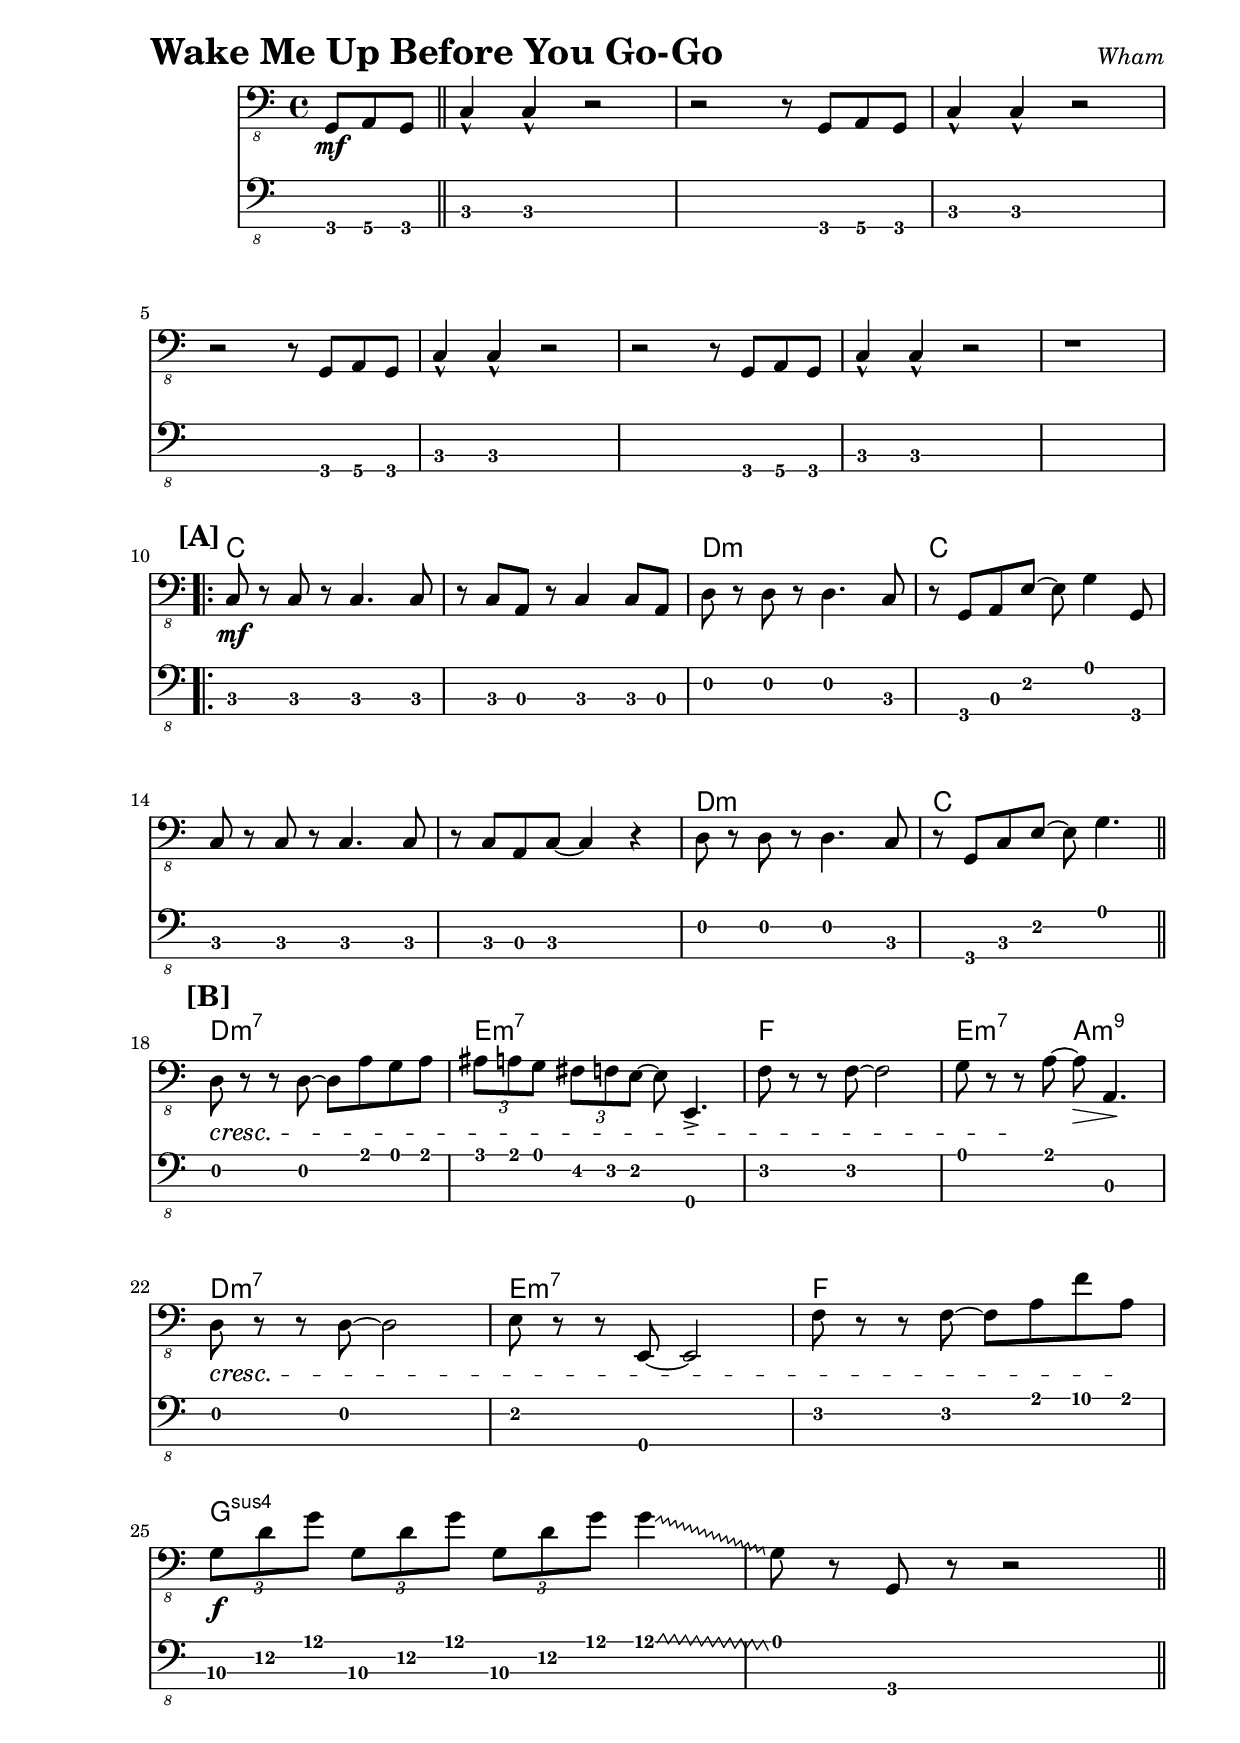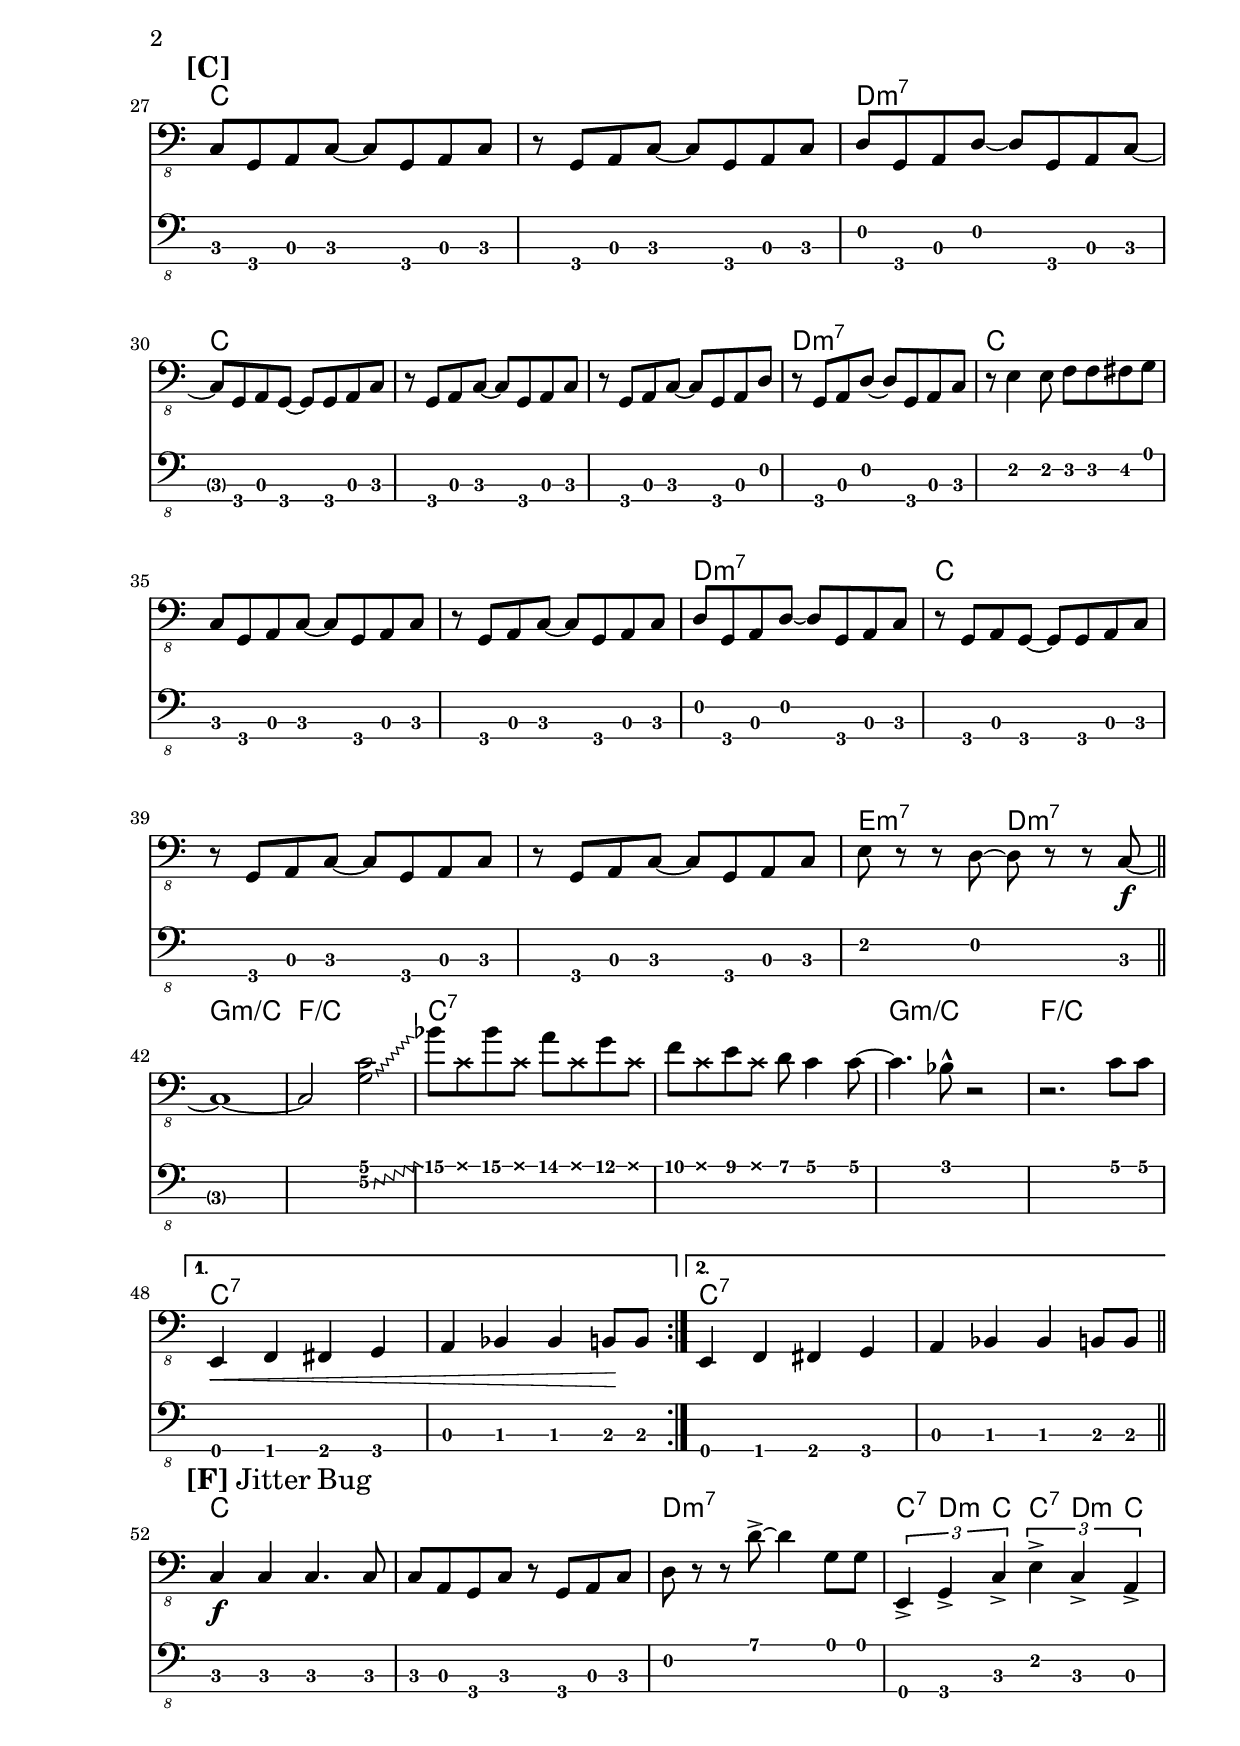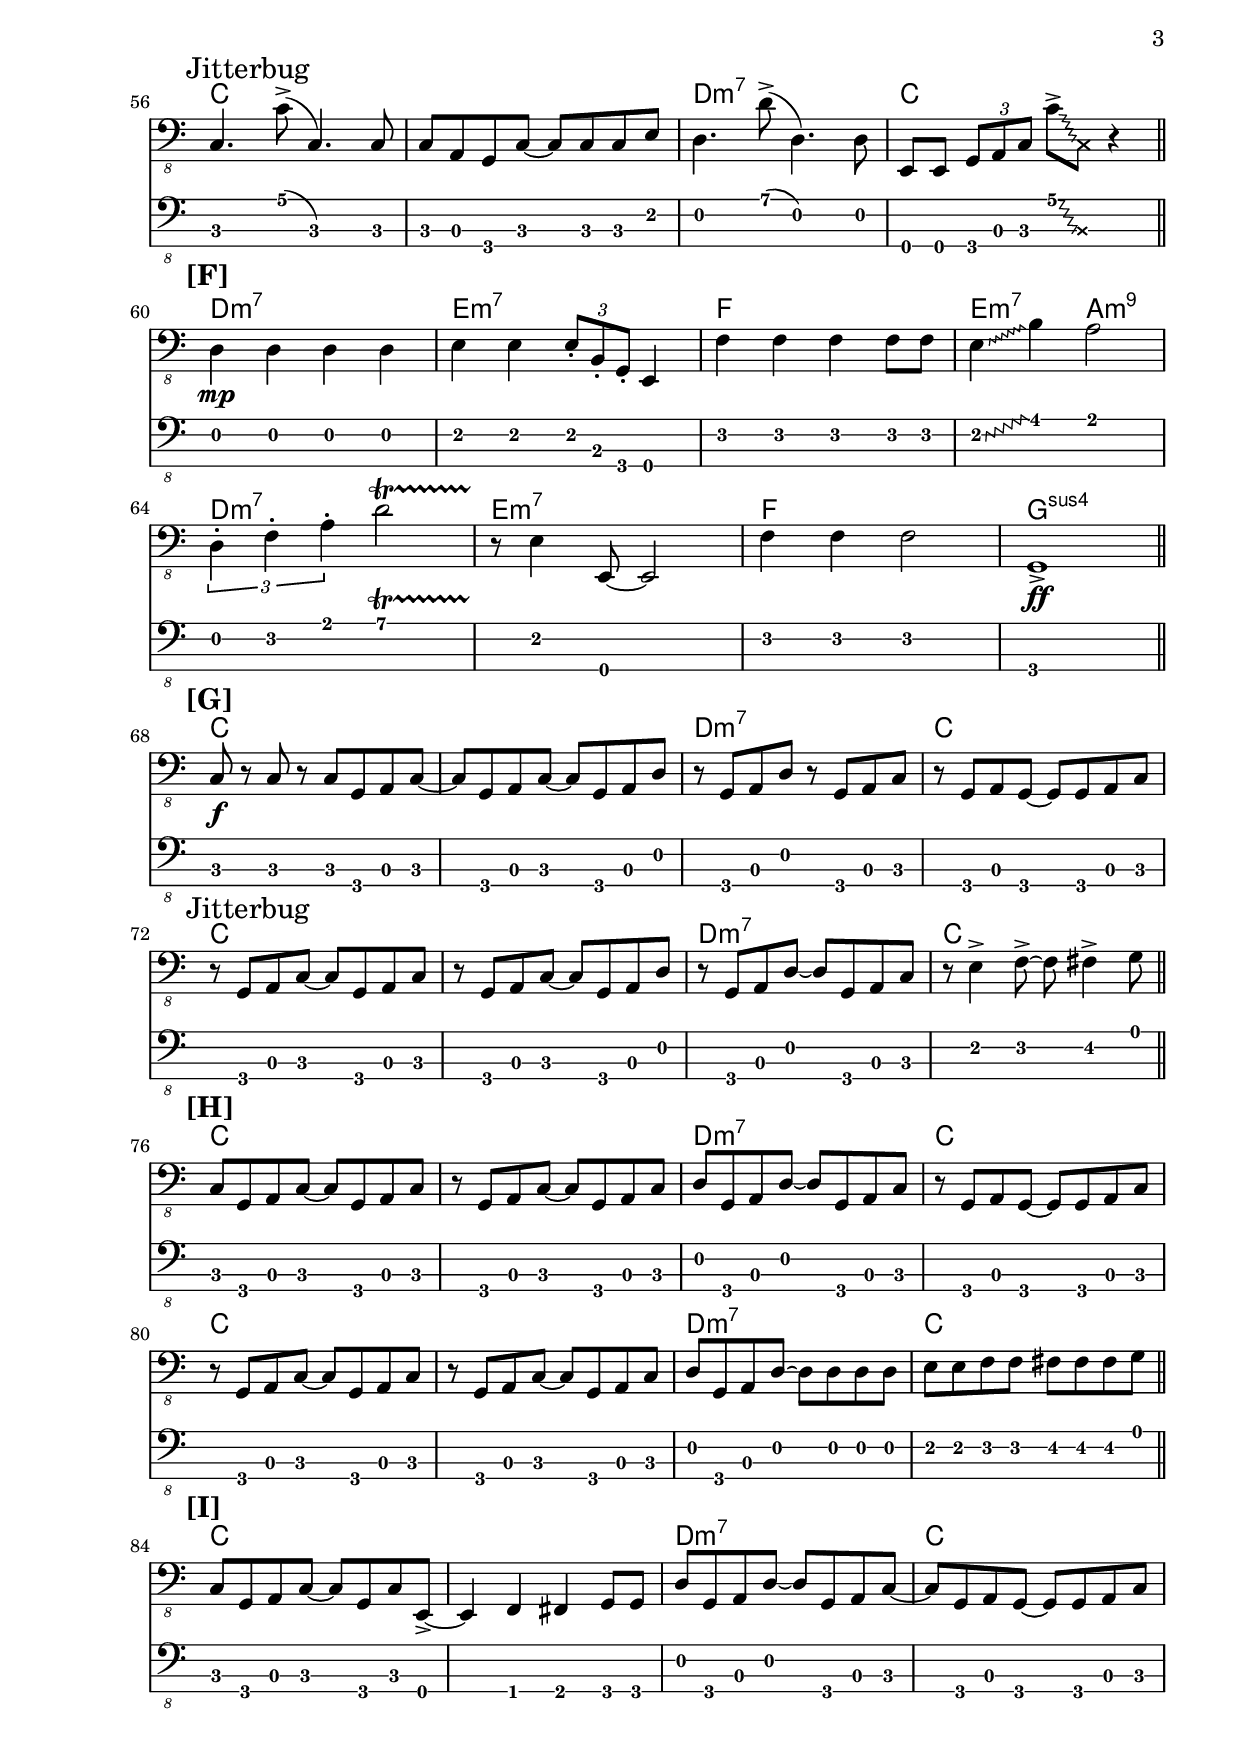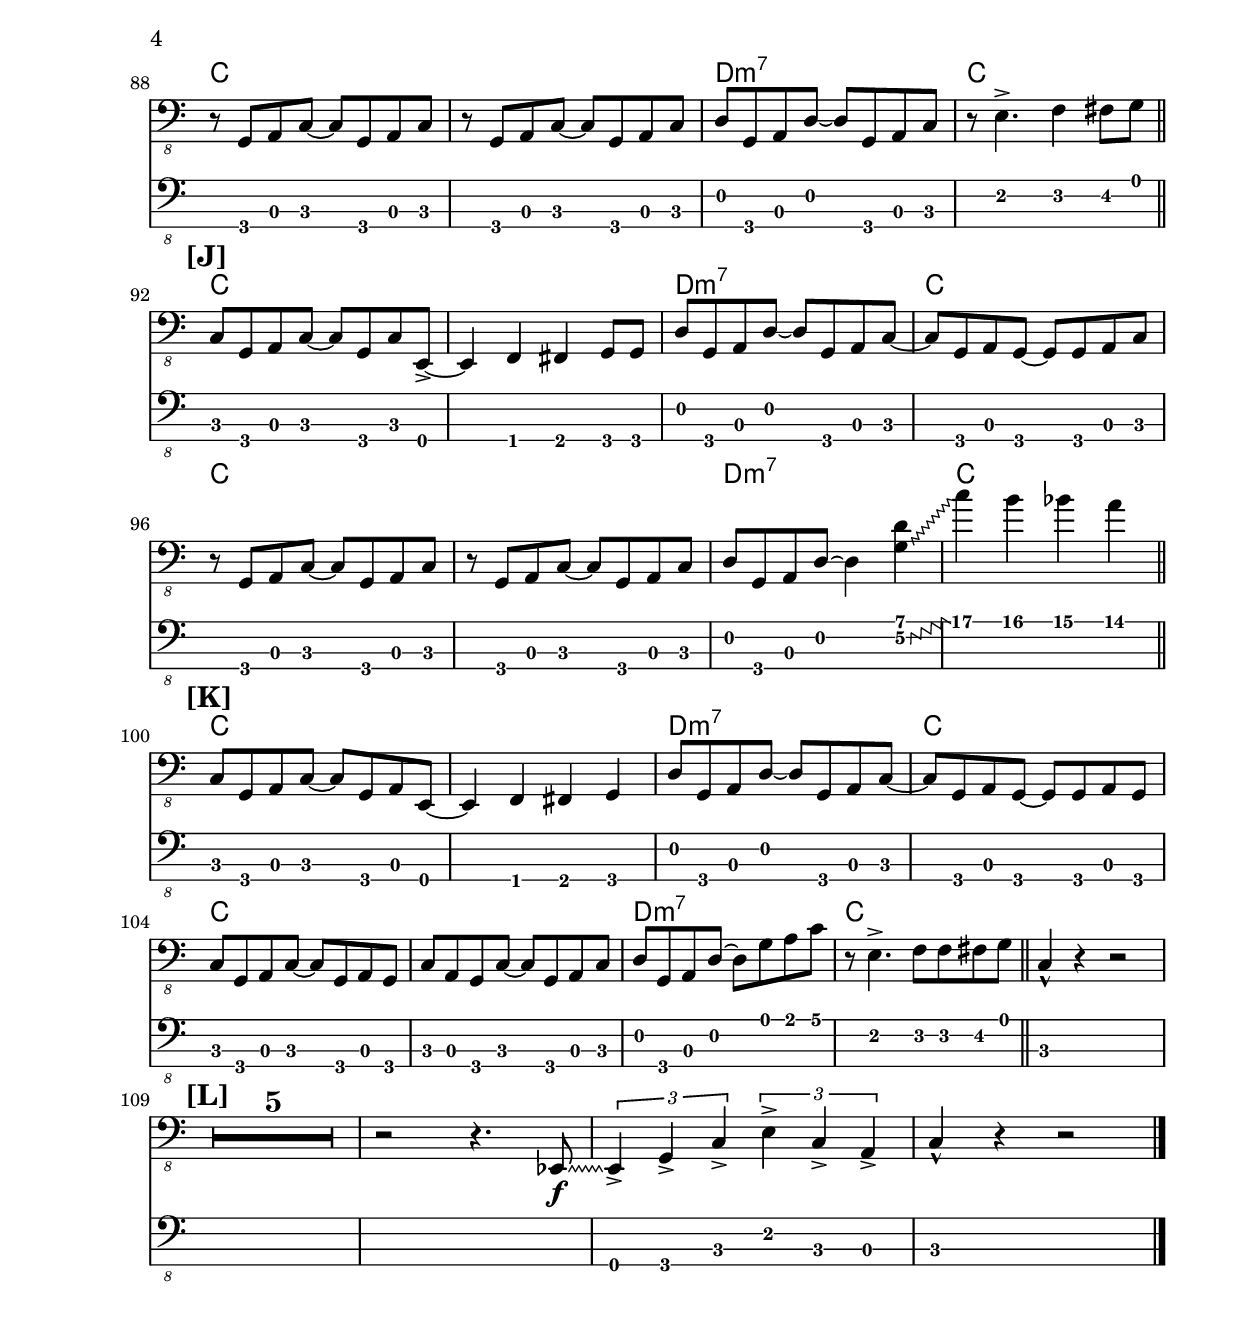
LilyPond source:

% LilyBin

\version "2.18.0"
\include "english.ly"

\header {
  piece = \markup { \fontsize #4 \bold "Wake Me Up Before You Go-Go" }
  opus = \markup { \italic "Wham" }
}

\paper { 
  left-margin = 1.0 \in
  right-margin = 0.5 \in
}

mBreak = {
  %% \break
}

cBreak = { \break }

global = {
  %% \tempo "" 4 = 150
  \time 4/4
  \override Glissando.style = #'zigzag
  \compressFullBarRests
  \override MultiMeasureRest.expand-limit = #2
}

my_notes = \relative c {
  \clef "bass_8"
  \key c \major

  \partial 4. g,8 \mf a8\4 g8 \bar "||"
  \set Score.currentBarNumber = #2
  c4-^ c4-^ r2 |
  r2 r8 g8 a8\4 g8 |
  c4-^ c4-^ r2 |
  
  %% 5
  \break
  r2 r8 g8 a8\4 g8 |
  c4-^ c4-^ r2 |
  r2 r8 g8 a8\4 g8 |
  c4-^ c4-^ r2 |
  r1 \bar "||"
  
  \repeat volta 2 {
    \bar ".|:"
    %% 10
    \break
    \mark \markup { \bold { [A] } }
    c8 \mf r8 c8 r8 c4. c8 |
    r8 c8 a8 r8 c4 c8 a8 |
    d8 r8 d8 r8 d4. c8 |
    r8 g8 a8 e'8~ e8 g4 g,8 |
  
    %% 14
    c8 r8 c8 r8 c4. c8 |
    r8 c8 a8 c8~ c4 r4 |
    d8 r8 d8 r8 d4. c8 |
    r8 g8 c8 e8~ e8 g4. \bar "||"
  
    %% 18
    \break
    \mark \markup { \bold { [B] } }
    d8 \cresc r8 r8 d8~ d8 a'8 g8 a8 |
    \tuplet 3/2 { as8 a8 g8 } \tuplet 3/2 { fs8 f8 e8~ } e8 e,4.-> |
    f'8 r8 r8 f8~ f2 | g8 r r8 \! a8~ a8 \> a,4. \! |
  
    %% 22
    \break
    d8 \cresc r8 r8 d8~ d2 | e8 r8 r8 e,8~ e2 | f'8 r8 r8 f8~ f8 a8 f'8 a,8 \! |
  
    %% 26
    \break
    \tuplet 3/2 { g8\3 \f d'8\2 g8 } 
    \tuplet 3/2 { g,8\3 d'8\2 g8 }
    \tuplet 3/2 { g,8\3 d'8\2 g8 }
    g4 \glissando |
    g,8 r8 g,8 r8 r2 \bar "||"
  
    %% 27
    \break
    \mark \markup { \bold { [C] } }
    c8 g a c~ c g a c |
    r8 g a c~ c g a c | 
    d8 g, a d~ d g, a c~ |
    c8 g a g~ g g a c |
    r8 g a c~ c g a c |
    r8 g a c~ c g a d |
    r8 g, a d~ d g, a c |
    r8 e4 e8 f8 f8 fs8 g8 |
  
    %% 35
    \break
    c,8 g a c~ c g a c |
    r8 g a c~ c g a c |
    d8 g, a d~ d g, a c |
    r8 g a g~ g g a c |
  
    %% 39
    r8 g a c~ c g a c |
    r8 g a c~ c g a c |
    e8 r r d~ d r r c~ \f \bar "||"
    \break
    c1~ | c2  <g' c>2 \glissando |
    bf'8 \deadNote c, bf' \deadNote c, a' \deadNote c, g' \deadNote c, |
    f \deadNote c e \deadNote c d8 c4 c8~ |
    c4. bf8-^ r2 |
    %% 47
    r2. c8 c8 |
  } \alternative {
    {
      %% 1st ending
      \break
      e,,4 \< f4 fs4 g4 | a4 bf4 bf4 b8 \! b8 |
    }
    {
      %% 2nd ending
      e,4 f4 fs4 g4 | a4 bf4 bf4 b8 b8 \bar "||"
    }
  }
  %% 52
  \break
  \mark \markup { \bold { [F] } Jitter Bug }
  c4 \f c4 c4. c8 |
  c8 a8 g8 c8 r8 g8 a8 c8 |
  d8 r8 r8 d'8->~ d4 g,8 g8 |
  \tuplet 3/2 { e,4-> g4-> c4-> } \tuplet 3/2 { e4-> c4-> a4-> }
  
  %% 56
  \break
  \mark \markup { Jitterbug }
  c4. c'8-> (c,4.) c8 |
  c8 a8 g8 c8~ c8 c8 c8 e8 |
  d4. d'8-> (d,4.) d8 |
  e,8 e8 \tuplet 3/2 { g8 a8 c8 } 
  c'8-> \glissando \deadNote c,8 r4 \bar "||"
  
  \break
  \mark \markup { \bold { [F] } }
  d4 \mp d d d | e4 e4 \tuplet 3/2 { e8-. b8-. g8-. } e4 |
  f'4 f4 f4 f8 f8 | 
  e4 \glissando b'4 a2 |
  
  %% 64
  \break
  \tuplet 3/2 { d,4-. f4-. a4-. }  d2 \startTrillSpan  |
  r8 \stopTrillSpan e,4 e,8~ e2 |
  f'4 f4 f2 |
  g,1-> \ff \bar "||"
  
  %% 68
  \break
  \mark \markup { \bold { [G] } }   
  c8 \f r8 c8 r8 c8 g8 a8 c8~ |
  c8 g8 a8 c8~ c8 g8 a8 d8 |
  r8 g,8 a8 d8 r8 g,8 a8 c8 |
  r8 g8 a8 g8~ g8 g8 a8 c8 |
  
  %% 72
  \mark \markup { Jitterbug }
  r8 g8 a8 c8~ c8 g8 a8 c8 |
  r8 g8 a8 c8~ c8 g8 a8 d8 |
  r8 g,8 a8 d8~ d8 g,8 a8 c8 |
  r8 e4-> f8->~ f8 fs4-> g8 \bar "||"
  
  %% 76
  \break
  \mark \markup { \bold { [H] } }
  c,8 g8 a8 c8~ c8 g8 a8 c8 |
  r8 g8 a8 c8~ c8 g8 a8 c8 |
  d8 g,8 a8 d8~ d8 g,8 a8 c8 |
  r8 g8 a8 g8~ g8 g8 a8 c8 |
  r8 g8 a8 c8~ c8 g8 a8 c8 |
  r8 g8 a8 c8~ c8 g8 a8 c8 |
  d8 g,8 a8 d8~ d8 d8 d8 d8 |
  e8 e8 f8 f8 fs8 fs8 fs8 g8 \bar "||"
  
  %% 84
  \break
  \mark \markup { \bold { [I] } }
  c,8 g8 a8 c8~ c8 g8 c8 e,8->~ |
  e4 f4 fs4 g8 g8 |
  d'8 g,8 a8 d8~ d8 g,8 a8 c8~ |
  c8 g8 a8 g8~ g8 g8 a8 c8 |
  
  %% 88
  \break
  r8 g8 a8 c8~ c8 g8 a8 c8 |
  r8 g8 a8 c8~ c8 g8 a8 c8 |
  d8 g,8 a8 d8~ d8 g,8 a8 c8 |
  r8 e4.-> f4 fs8 g8 \bar "||"
  
  %% 92
  \break
  \mark \markup { \bold { [J] } }
  c,8 g8 a8 c8~ c8 g8 c8 e,8->~ |
  e4 f4 fs4 g8 g8 |
  d'8 g,8 a8 d8~ d8 g,8 a8 c8~ |
  c8 g8 a8 g8~ g8 g8 a8 c8 |
  r8 g8 a8 c8~ c8 g8 a8 c8 |
  r8 g8 a8 c8~ c8 g8 a8 c8 |
  d8 g,8 a8 d8~ d4 <g d'>4 \glissando | c'4 b4 bf4 a4 \bar "||"
  
  \break
  \mark \markup { \bold { [K] } }
  c,,8 g8 a8 c8~ c8 g8 a8 e8~ |
  e4 f4 fs4 g4 |
  d'8 g,8 a8 d8~ d8 g,8 a8 c8~ |
  c8 g8 a8 g8~ g8 g8 a8 g8 |
  
  %% 104
  c8 g8 a8 c8~ c8 g8 a8 g8 |
  c8 a8 g8 c8~ c8 g8 a8 c8 |
  d8 g,8 a8 d8~ d8 g8 a8 c8 |
  r8 e,4.-> f8 f8 fs8 g8 \bar "||"
  c,4-^ r4 r2 |
  
  %% 109
  \break
  \mark \markup { \bold { [L] } }
  R1*5 |
  r2 r4. ef,8 \f \glissando | \tuplet 3/2 { e4-> g4-> c4->} \tuplet 3/2 { e4-> c4-> a4-> } |
  c4-^  r4 r2 \bar "|."
  
}

my_chords = \chordmode {
  \set majorSevenSymbol = \markup { maj7 }
  
  \partial 4. s4. |
  s1*8 |
  
  \repeat volta 2 {
    %% A 5
    c1 | s | d:min | c |
    s1 | s | d:min | c |
    d1:min7 | e:min7 | f | e2:min7 a2:min9 |
    d1:min7 | e:min7 | f | g:sus4 | s|
    
    %% C 27
    c1 | s1 | d:min7 | c | s | s | d:min7 | c | s | s | d:min7 | c | s |s | e2:min7 d2:min7 |
    
    %% D 42
    g1:min/c | f/c | c:7 | s | g:min/c | f/c |
  } \alternative {
    { c1:7 | s1 | }
    { c1:7 | s1 | }  %% chord is not showing up for some reason
  }
  c1 | s | d:min7 | \tuplet 3/2 { c4:7 d:min c } \tuplet 3/2 { c4:7 d:min c } |
  
  %% 56
  c1 | s | d:min7 | c |
  
  %% F 60
  d1:min7 | e:min7 | f | e2:min7 a2:min9 |
  d1:min7 | e:min7 | f | g:sus4 |
  
  %% G 68
  c1 | s1 | d:min7 | c |
  c1 | s | d:min7 | c |
  c1 | s | d:min7 | c |
  c1 | s | d:min7 | c |
  c1 | s | d:min7 | c |
  c1 | s | d:min7 | c |
  c1 | s | d:min7 | c |
  c1 | s | d:min7 | c |
  c1 | s | d:min7 | c |
  c1 | s | d:min7 | c |
  s1 | s1*5 | s1 | s1 | s1 |
}

ticktock = \drummode {
  \partial 4. { r4. }
  \repeat unfold 100 {
    hiwoodblock 4 lowoodblock lowoodblock hiwoodblock lowoodblock lowoodblock
  }
}

my_music = <<
  \new ChordNames {
    \set ChordNames.midiInstrument = "percussive organ"
    \set ChordNames.midiMaximumVolume = #0.2
    \set chordChanges = ##t
    \global
    \my_chords
  }
  \new Staff {
    \set Staff.midiInstrument = #"electric bass (finger)"
    \set Staff.midiMinimumVolume = #0.7
    \set Staff.midiMaximumVolume = #0.95
    \global
    \my_notes
  }
  \tag #'scoreOnly
  \new TabStaff
    \with { stringTunings = #bass-tuning } 
  { 
    %%\set TabStaff.minimumFret = #3f
    \set TabStaff.restrainOpenStrings = ##t
    \global
    \my_notes
  }
  \tag #'midiOnly
  \new DrumStaff = TickTock <<
    \new DrumVoice = "ticktock" {
      \set DrumStaff.instrumentName = "TickTock"
      \set DrumStaff.midiMaximumVolume = #0.7
      \global
      \ticktock
    }
  >>
>>
  
\score {
  \removeWithTag #'midiOnly \my_music
  \layout {
    \context {
      \Score \override StringNumber #'stencil = ##f 
    }
  }
}
\score {
  \removeWithTag #'scoreOnly \unfoldRepeats \my_music
  \midi {}
}
